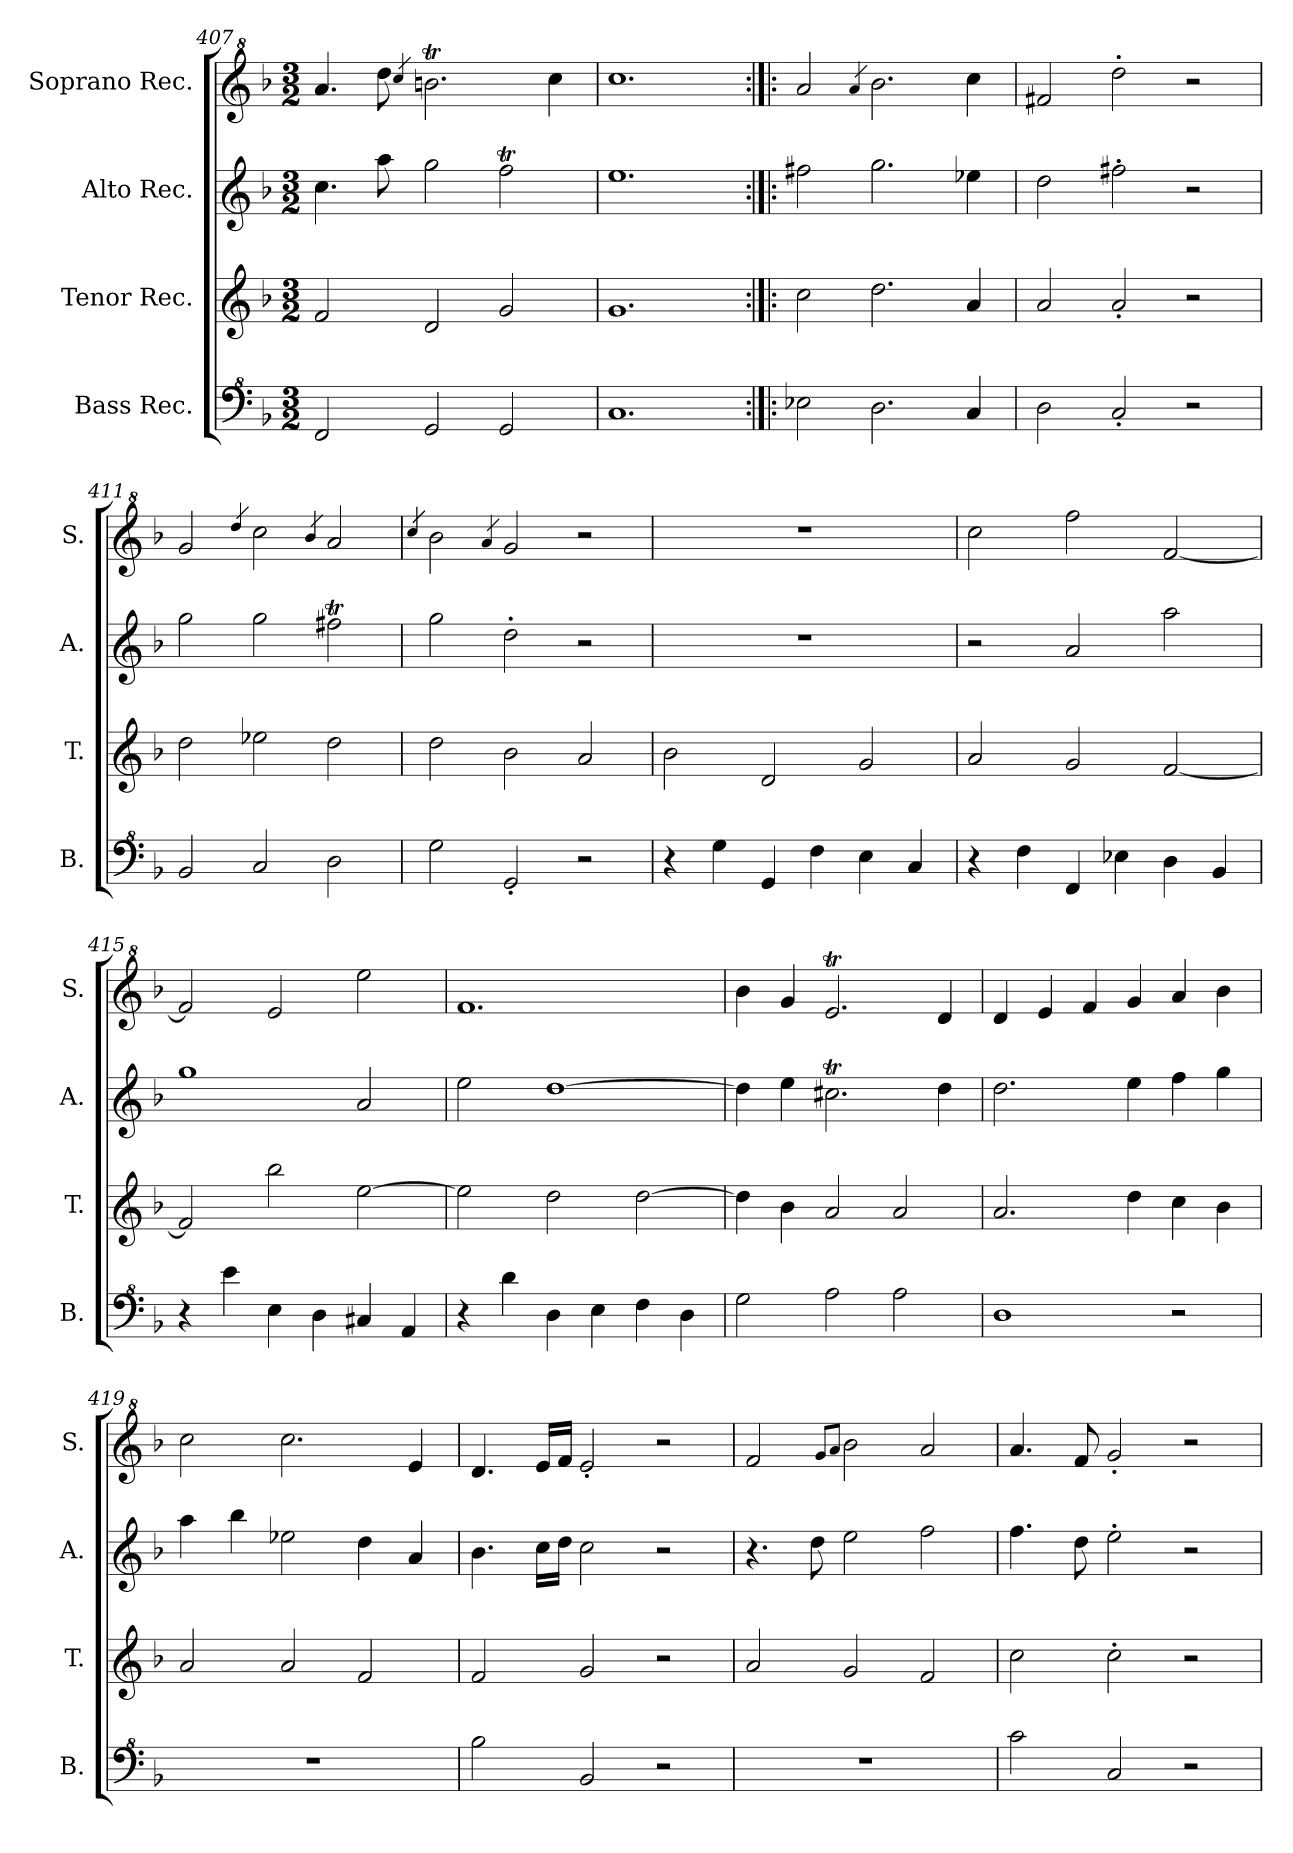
**kern	**kern	**kern	**kern
*part4	*part3	*part2	*part1
*staff4	*staff3	*staff2	*staff1
*I"Bass Rec.	*I"Tenor Rec.	*I"Alto Rec.	*I"Soprano Rec.
*I'B.	*I'T.	*I'A.	*I'S.
*clefF^4	*clefG2	*clefG2	*clefG^2
*k[b-]	*k[b-]	*k[b-]	*k[b-]
*M3/2	*M3/2	*M3/2	*M3/2
=407	=407	=407	=407
2F/	2f/	4.cc\	4.aa/
.	.	8aa\	8ddd\
.	.	.	4qccc/
2G/	2d/	2gg\	2.bbnt\
2G/	2g/	2ffT\	.
.	.	.	4ccc\
=408	=408	=408	=408
1.c	1.g	1.ee	1.ccc
=409:|!|:	=409:|!|:	=409:|!|:	=409:|!|:
2e-X\	2cc\	2ff#X\	2aa/
.	.	.	4qaa/
2.d\	2.dd\	2.gg\	2.bb-\
4c/	4a/	4ee-X\	4ccc\
=410	=410	=410	=410
2d\	2a/	2dd\	2ff#X/
2c'/	2a'/	2ff#X'\	2ddd'\
2r	2r	2r	2r
!!LO:LB:g=z
=411	=411	=411	=411
2B-/	2dd\	2gg\	2gg/
.	.	.	4qddd/
2c/	2ee-X\	2gg\	2ccc\
.	.	.	4qbb-/
2d\	2dd\	2ff#Xt\	2aa/
=412	=412	=412	=412
.	.	.	4qccc/
2g\	2dd\	2gg\	2bb-\
.	.	.	4qaa/
2G'/	2b-\	2dd'\	2gg/
2r	2a/	2r	2r
=413	=413	=413	=413
4r	2b-\	1.r	1.r
4g\	.	.	.
4G/	2d/	.	.
4f\	.	.	.
4e\	2g/	.	.
4c/	.	.	.
=414	=414	=414	=414
4r	2a/	2r	2ccc\
4f\	.	.	.
4F/	2g/	2a/	2fff\
4e-X\	.	.	.
4d\	[2f/	2aa\	[2ff/
4B-/	.	.	.
=415	=415	=415	=415
4r	2f/]	1gg	2ff/]
4ee\	.	.	.
4e\	2bb-\	.	2ee/
4d\	.	.	.
4c#X/	[2ee\	2a/	2eee\
4A/	.	.	.
=416	=416	=416	=416
4r	2ee\]	2ee\	1.ff
4dd\	.	.	.
4d\	2dd\	[1dd	.
4e\	.	.	.
4f\	[2dd\	.	.
4d\	.	.	.
=417	=417	=417	=417
2g\	4dd\]	4dd\]	4bb-\
.	4b-\	4ee\	4gg/
2a\	2a/	2.cc#Xt\	2.eet/
2a\	2a/	.	.
.	.	4dd\	4dd/
=418	=418	=418	=418
1d	2.a/	2.dd\	4dd/
.	.	.	4ee/
.	.	.	4ff/
.	4dd\	4ee\	4gg/
2r	4cc\	4ff\	4aa/
.	4b-\	4gg\	4bb-\
!!LO:LB:g=z
=419	=419	=419	=419
1.r	2a/	4aa\	2ccc\
.	.	4bb-\	.
.	2a/	2ee-X\	2.ccc\
.	2f/	4dd\	.
.	.	4a/	4ee/
=420	=420	=420	=420
2b-\	2f/	4.b-\	4.dd/
.	.	16cc\LL	16ee/LL
.	.	16dd\JJ	16ff/JJ
2B-/	2g/	2cc\	2ee'/
2r	2r	2r	2r
=421	=421	=421	=421
1.r	2a/	4.r	2ff/
.	.	8dd\	.
.	.	.	8qgg/L
.	.	.	8qaa/J
.	2g/	2ee\	2bb-\
.	2f/	2ff\	2aa/
=422	=422	=422	=422
2cc\	2cc\	4.ff\	4.aa/
.	.	8dd\	8ff/
2c/	2cc'\	2ee'\	2gg'/
2r	2r	2r	2r
=	=	=	=
*-	*-	*-	*-
